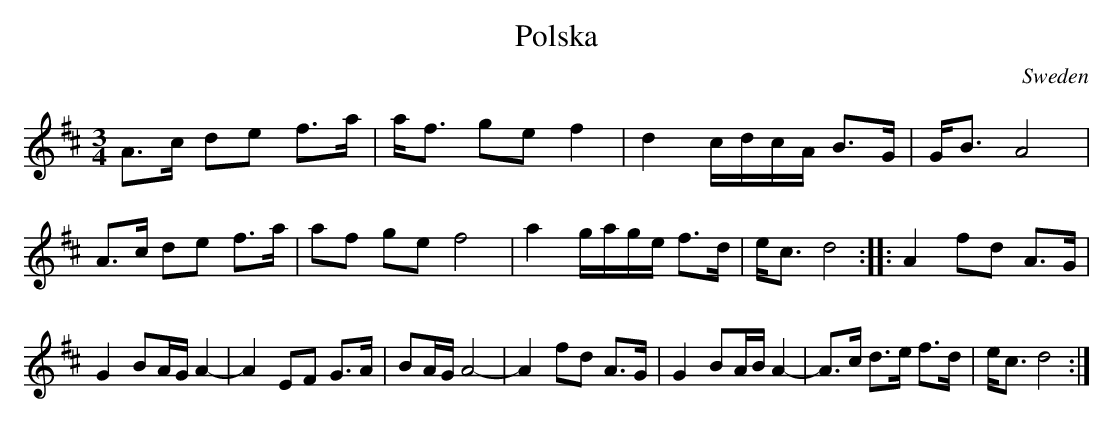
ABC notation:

X:1
T:Polska
M:3/4
O:Sweden
K:D major
A>c de f>a | a<f ge f2 | \
d2 c/d/c/A/ B>G | G<B A4 |\
A>c de f>a | af ge f4 | \
a2 g/a/g/e/ f>d | e<c d4 :|\
|:\
A2 fd A>G | G2 BA/G/ A2- | A2 EF G>A |\
 BA/G/ A4- | A2 fd A>G | \
G2 BA/B/ A2- | A>c d>e f>d | e<c d4 :|
